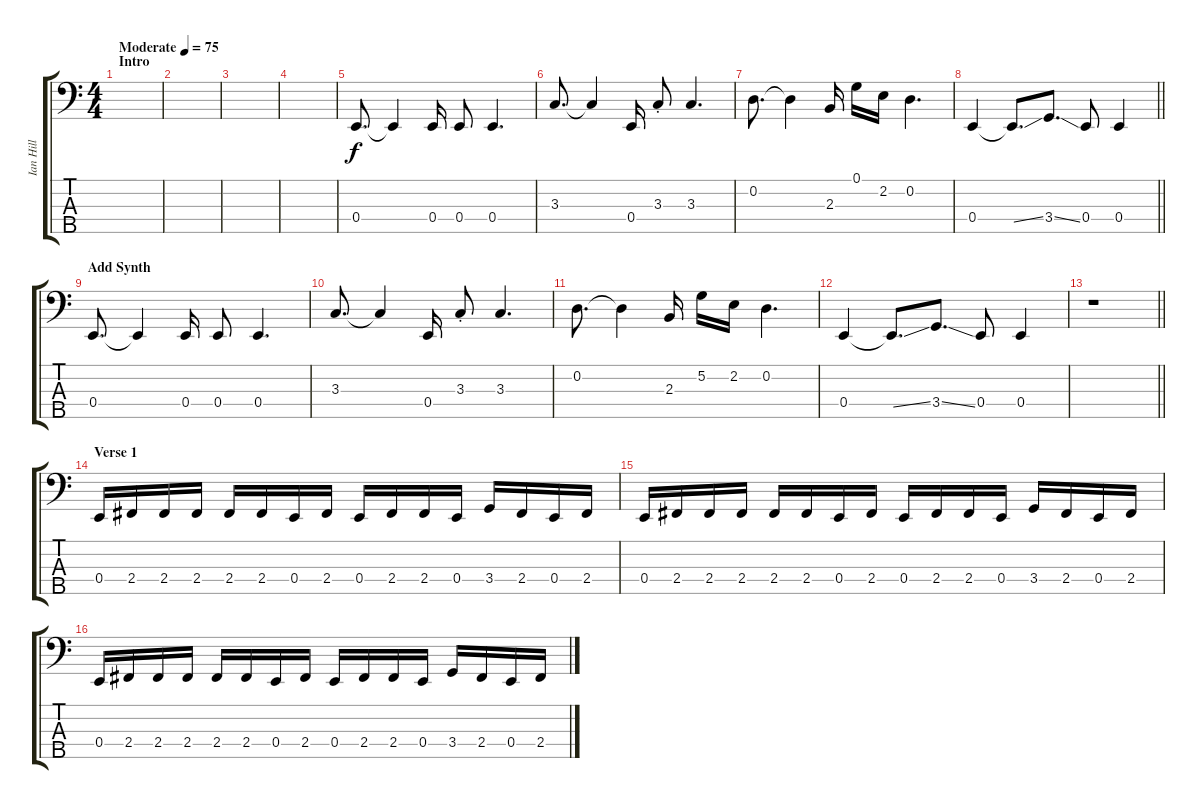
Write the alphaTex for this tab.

\track ("Ian Hill" "Ian Hill") {instrument electricbasspick}
\staff {score tabs}
\tuning (G2 D2 A1 E1 B0) {hide}
\ts (4 4)
\section ("" "Intro")
\tempo (75 "Moderate")
\clef f4
\ks c
|
|
|
|
0.4.8{d} 0.4{t}.4 0.4.16 0.4.8 0.4.4{d} |
3.3.8{d} 3.3{t}.4 0.4.16 3.3{st}.8 3.3.4{d} |
0.2.8{d} 0.2{t}.4 2.3.16 0.1.16 2.2.16 0.2.4{d} |
\barLineRight lightlight
0.4.4 0.4{ss t}.8{d} 3.4{ss}.8{d} 0.4.8 0.4.4 |
\section ("" "Add Synth")
0.4.8{d} 0.4{t}.4 0.4.16 0.4.8 0.4.4{d} |
3.3.8{d} 3.3{t}.4 0.4.16 3.3{st}.8 3.3.4{d} |
0.2.8{d} 0.2{t}.4 2.3.16 5.2.16 2.2.16 0.2.4{d} |
0.4.4 0.4{ss t}.8{d} 3.4{ss}.8{d} 0.4.8 0.4.4 |
\barLineRight lightlight
r.1 |
\section ("" "Verse 1")
0.4.16{volume 8} 2.4.16 2.4.16 2.4.16 2.4.16 2.4.16 0.4.16 2.4.16 0.4.16 2.4.16 2.4.16 0.4.16 3.4.16 2.4.16 0.4.16 2.4.16 |
0.4.16 2.4.16 2.4.16 2.4.16 2.4.16 2.4.16 0.4.16 2.4.16 0.4.16 2.4.16 2.4.16 0.4.16 3.4.16 2.4.16 0.4.16 2.4.16 |
0.4.16 2.4.16 2.4.16 2.4.16 2.4.16 2.4.16 0.4.16 2.4.16 0.4.16 2.4.16 2.4.16 0.4.16 3.4.16 2.4.16 0.4.16 2.4.16
